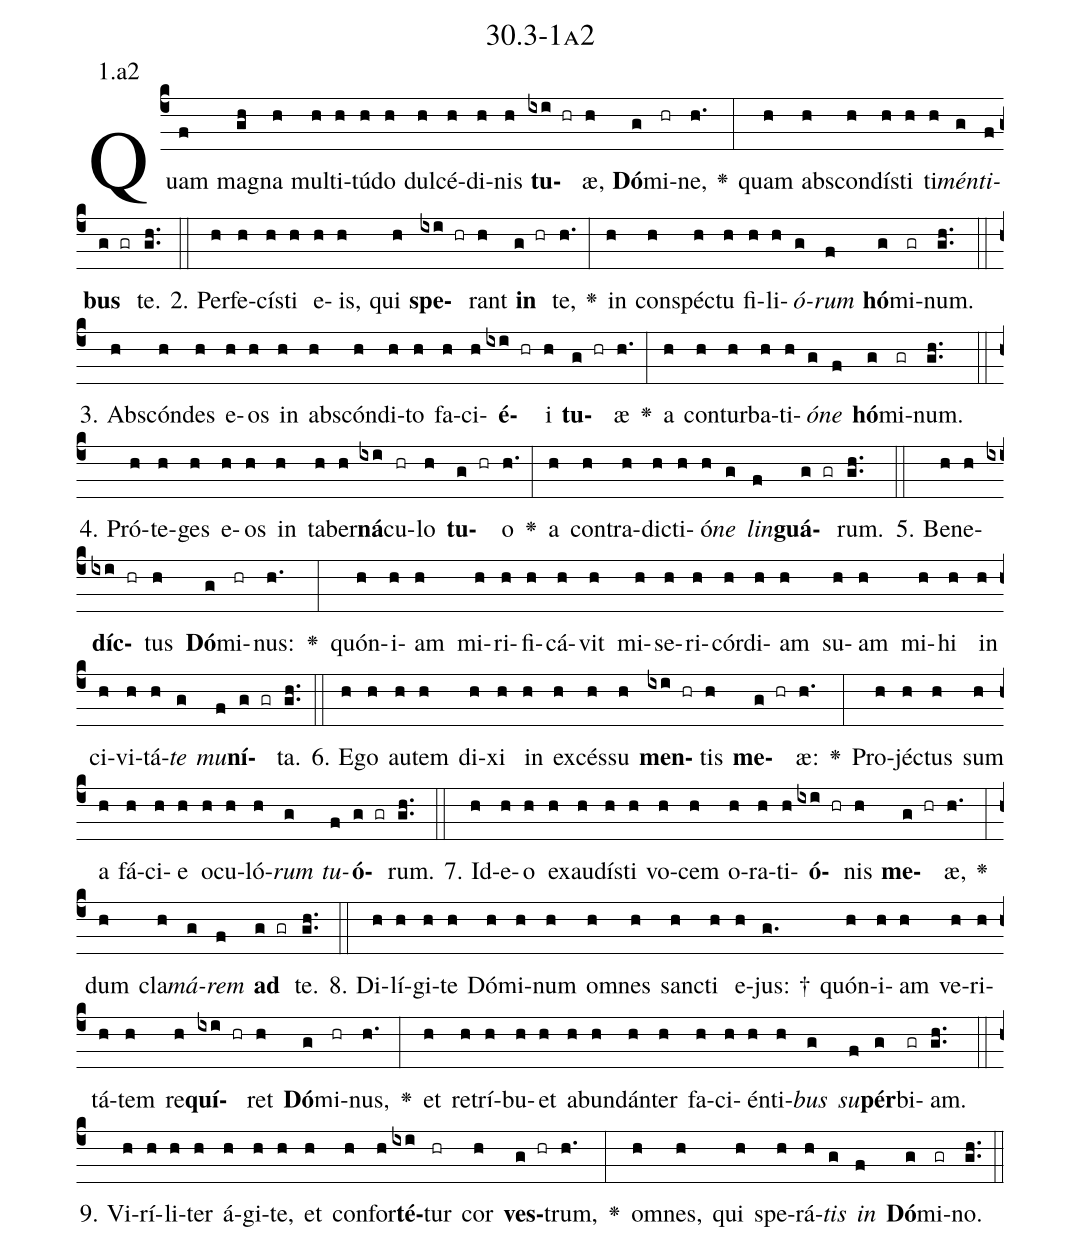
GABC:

name: 30.3-1a2;
annotation: 1.a2;
%%
(c4)Quam(f) ma(gh)gna(h) mul(h)ti(h)tú(h)do(h) dul(h)cé(h)di(h)nis(h) <b>tu</b>(ixi hr)æ,(h) <b>Dó</b>(g)mi(hr)ne,(h.) <v>\greheightstar</v>(:) quam(h) abs(h)con(h)dís(h)ti(h) ti(h)<i>mén</i>(g)<i>ti</i>(f)<b>bus</b>(g gr) te.(gh..) (::)
2. Per(h)fe(h)cís(h)ti(h) e(h)is,(h) qui(h) <b>spe</b>(ixi hr)rant(h) <b>in</b>(g hr) te,(h.) <v>\greheightstar</v>(:) in(h) con(h)spéc(h)tu(h) fi(h)li(h)<i>ó</i>(g)<i>rum</i>(f) <b>hó</b>(g)mi(gr)num.(gh..) (::)
3. Abs(h)cón(h)des(h) e(h)os(h) in(h) abs(h)cón(h)di(h)to(h) fa(h)ci(h)<b>é</b>(ixi hr)i(h) <b>tu</b>(g hr)æ(h.) <v>\greheightstar</v>(:) a(h) con(h)tur(h)ba(h)ti(h)<i>ó</i>(g)<i>ne</i>(f) <b>hó</b>(g)mi(gr)num.(gh..) (::)
4. Pró(h)te(h)ges(h) e(h)os(h) in(h) ta(h)ber(h)<b>ná</b>(ixi)cu(hr)lo(h) <b>tu</b>(g hr)o(h.) <v>\greheightstar</v>(:) a(h) con(h)tra(h)dic(h)ti(h)ó(h)<i>ne</i>(g) <i>lin</i>(f)<b>guá</b>(g gr)rum.(gh..) (::)
5. Be(h)ne(h)<b>díc</b>(ixi hr)tus(h) <b>Dó</b>(g)mi(hr)nus:(h.) <v>\greheightstar</v>(:) quón(h)i(h)am(h) mi(h)ri(h)fi(h)cá(h)vit(h) mi(h)se(h)ri(h)cór(h)di(h)am(h) su(h)am(h) mi(h)hi(h) in(h) ci(h)vi(h)tá(h)<i>te</i>(g) <i>mu</i>(f)<b>ní</b>(g gr)ta.(gh..) (::)
6. E(h)go(h) au(h)tem(h) di(h)xi(h) in(h) ex(h)cés(h)su(h) <b>men</b>(ixi hr)tis(h) <b>me</b>(g hr)æ:(h.) <v>\greheightstar</v>(:) Pro(h)jéc(h)tus(h) sum(h) a(h) fá(h)ci(h)e(h) o(h)cu(h)ló(h)<i>rum</i>(g) <i>tu</i>(f)<b>ó</b>(g gr)rum.(gh..) (::)
7. Id(h)e(h)o(h) ex(h)au(h)dís(h)ti(h) vo(h)cem(h) o(h)ra(h)ti(h)<b>ó</b>(ixi hr)nis(h) <b>me</b>(g hr)æ,(h.) <v>\greheightstar</v>(:) dum(h) cla(h)<i>má</i>(g)<i>rem</i>(f) <b>ad</b>(g gr) te.(gh..) (::)
8. Di(h)lí(h)gi(h)te(h) Dó(h)mi(h)num(h) om(h)nes(h) sanc(h)ti(h) e(h)jus: †(g.) quón(h)i(h)am(h) ve(h)ri(h)tá(h)tem(h) re(h)<b>quí</b>(ixi hr)ret(h) <b>Dó</b>(g)mi(hr)nus,(h.) <v>\greheightstar</v>(:) et(h) re(h)trí(h)bu(h)et(h) ab(h)un(h)dán(h)ter(h) fa(h)ci(h)én(h)ti(h)<i>bus</i>(g) <i>su</i>(f)<b>pér</b>(g)bi(gr)am.(gh..) (::)
9. Vi(h)rí(h)li(h)ter(h) á(h)gi(h)te,(h) et(h) con(h)for(h)<b>té</b>(ixi)tur(hr) cor(h) <b>ves</b>(g hr)trum,(h.) <v>\greheightstar</v>(:) om(h)nes,(h) qui(h) spe(h)rá(h)<i>tis</i>(g) <i>in</i>(f) <b>Dó</b>(g)mi(gr)no.(gh..) (::)
